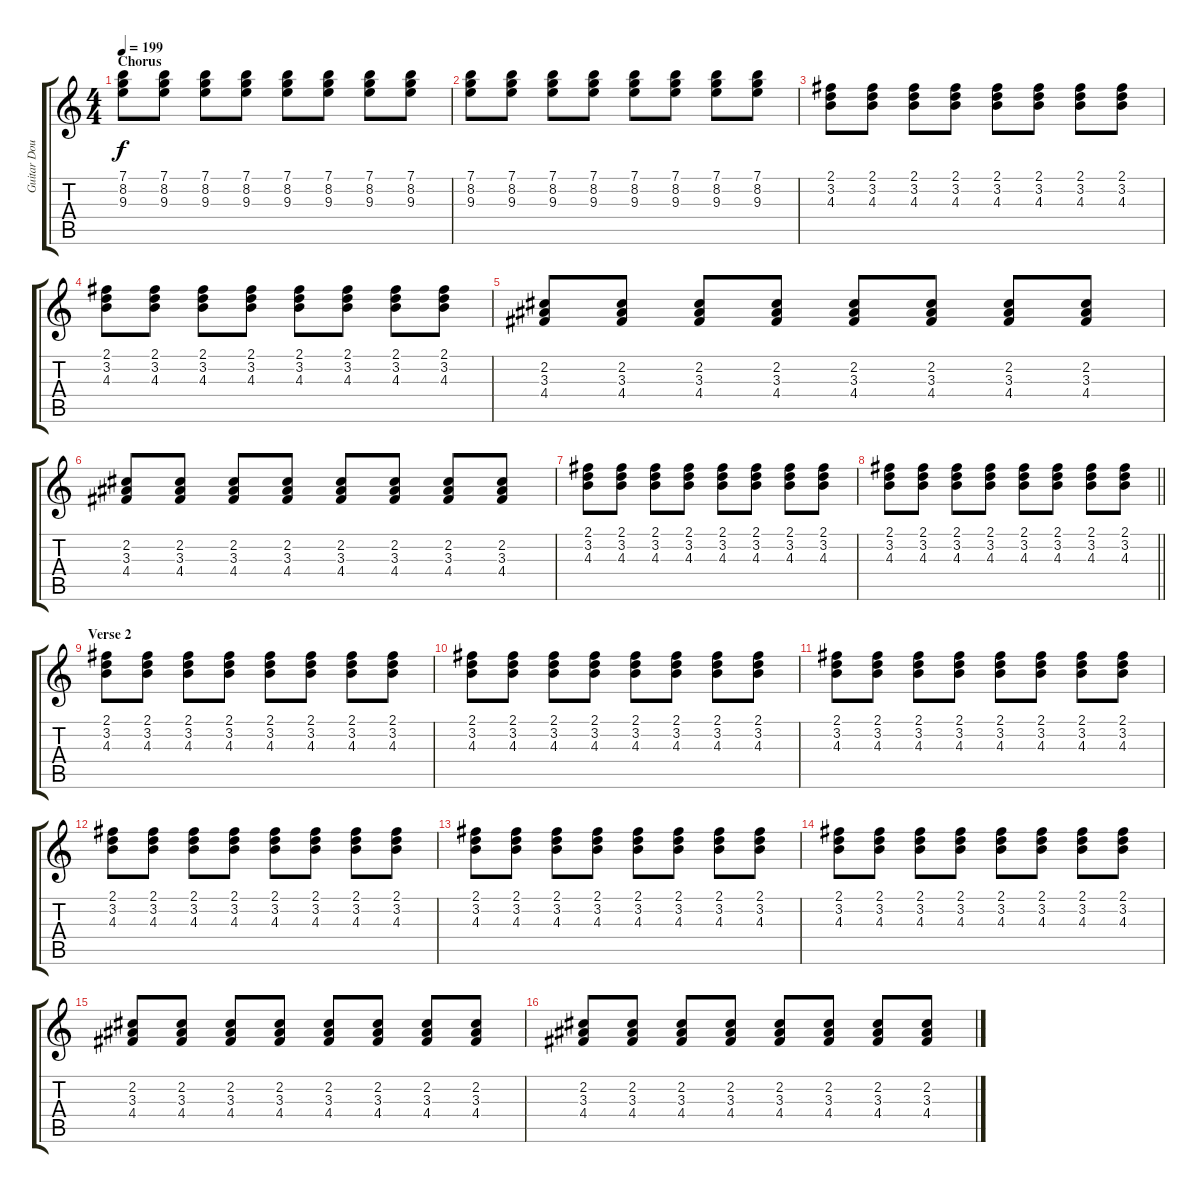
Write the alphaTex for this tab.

\track ("Guitar Doubled" "Guitar Dou") {instrument electricguitarmuted}
\staff {score tabs}
\tuning (E4 B3 G3 D3 A2 E2) {hide}
\ts (4 4)
\section ("" "Chorus")
\tempo 199
\clef g2
\ks c
(7.1 8.2 9.3).8{dy f} (7.1 8.2 9.3).8 (7.1 8.2 9.3).8 (7.1 8.2 9.3).8 (7.1 8.2 9.3).8 (7.1 8.2 9.3).8 (7.1 8.2 9.3).8 (7.1 8.2 9.3).8 |
(7.1 8.2 9.3).8 (7.1 8.2 9.3).8 (7.1 8.2 9.3).8 (7.1 8.2 9.3).8 (7.1 8.2 9.3).8 (7.1 8.2 9.3).8 (7.1 8.2 9.3).8 (7.1 8.2 9.3).8 |
(2.1 3.2 4.3).8 (2.1 3.2 4.3).8 (2.1 3.2 4.3).8 (2.1 3.2 4.3).8 (2.1 3.2 4.3).8 (2.1 3.2 4.3).8 (2.1 3.2 4.3).8 (2.1 3.2 4.3).8 |
(2.1 3.2 4.3).8 (2.1 3.2 4.3).8 (2.1 3.2 4.3).8 (2.1 3.2 4.3).8 (2.1 3.2 4.3).8 (2.1 3.2 4.3).8 (2.1 3.2 4.3).8 (2.1 3.2 4.3).8 |
(2.2 3.3 4.4).8 (2.2 3.3 4.4).8 (2.2 3.3 4.4).8 (2.2 3.3 4.4).8 (2.2 3.3 4.4).8 (2.2 3.3 4.4).8 (2.2 3.3 4.4).8 (2.2 3.3 4.4).8 |
(2.2 3.3 4.4).8 (2.2 3.3 4.4).8 (2.2 3.3 4.4).8 (2.2 3.3 4.4).8 (2.2 3.3 4.4).8 (2.2 3.3 4.4).8 (2.2 3.3 4.4).8 (2.2 3.3 4.4).8 |
(2.1 3.2 4.3).8 (2.1 3.2 4.3).8 (2.1 3.2 4.3).8 (2.1 3.2 4.3).8 (2.1 3.2 4.3).8 (2.1 3.2 4.3).8 (2.1 3.2 4.3).8 (2.1 3.2 4.3).8 |
\barLineRight lightlight
(2.1 3.2 4.3).8 (2.1 3.2 4.3).8 (2.1 3.2 4.3).8 (2.1 3.2 4.3).8 (2.1 3.2 4.3).8 (2.1 3.2 4.3).8 (2.1 3.2 4.3).8 (2.1 3.2 4.3).8 |
\section ("" "Verse 2")
(2.1 3.2 4.3).8 (2.1 3.2 4.3).8 (2.1 3.2 4.3).8 (2.1 3.2 4.3).8 (2.1 3.2 4.3).8 (2.1 3.2 4.3).8 (2.1 3.2 4.3).8 (2.1 3.2 4.3).8 |
(2.1 3.2 4.3).8 (2.1 3.2 4.3).8 (2.1 3.2 4.3).8 (2.1 3.2 4.3).8 (2.1 3.2 4.3).8 (2.1 3.2 4.3).8 (2.1 3.2 4.3).8 (2.1 3.2 4.3).8 |
(2.1 3.2 4.3).8 (2.1 3.2 4.3).8 (2.1 3.2 4.3).8 (2.1 3.2 4.3).8 (2.1 3.2 4.3).8 (2.1 3.2 4.3).8 (2.1 3.2 4.3).8 (2.1 3.2 4.3).8 |
(2.1 3.2 4.3).8 (2.1 3.2 4.3).8 (2.1 3.2 4.3).8 (2.1 3.2 4.3).8 (2.1 3.2 4.3).8 (2.1 3.2 4.3).8 (2.1 3.2 4.3).8 (2.1 3.2 4.3).8 |
(2.1 3.2 4.3).8 (2.1 3.2 4.3).8 (2.1 3.2 4.3).8 (2.1 3.2 4.3).8 (2.1 3.2 4.3).8 (2.1 3.2 4.3).8 (2.1 3.2 4.3).8 (2.1 3.2 4.3).8 |
(2.1 3.2 4.3).8 (2.1 3.2 4.3).8 (2.1 3.2 4.3).8 (2.1 3.2 4.3).8 (2.1 3.2 4.3).8 (2.1 3.2 4.3).8 (2.1 3.2 4.3).8 (2.1 3.2 4.3).8 |
(2.2 3.3 4.4).8 (2.2 3.3 4.4).8 (2.2 3.3 4.4).8 (2.2 3.3 4.4).8 (2.2 3.3 4.4).8 (2.2 3.3 4.4).8 (2.2 3.3 4.4).8 (2.2 3.3 4.4).8 |
(2.2 3.3 4.4).8 (2.2 3.3 4.4).8 (2.2 3.3 4.4).8 (2.2 3.3 4.4).8 (2.2 3.3 4.4).8 (2.2 3.3 4.4).8 (2.2 3.3 4.4).8 (2.2 3.3 4.4).8
